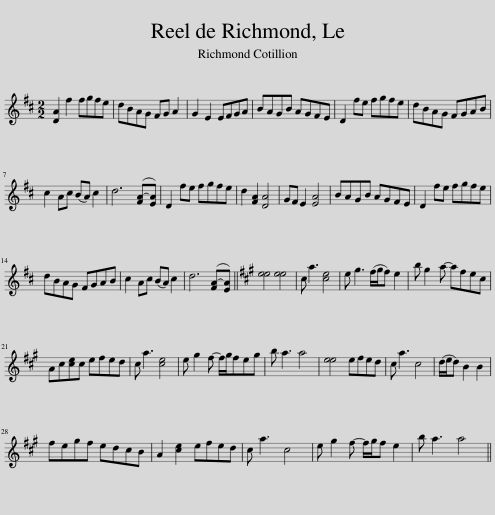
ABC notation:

X:1
L:1/8
M:2/2
I:linebreak $
K:D
V:1 treble
V:1
 [DA]2 f2 fgfe | dBAG FG A2 | G2 E2 EFGA | BAGB AGFE | D2 fe fgfe | %5
 dBAG FGAB |$ c2 Ac (BA) c2 | d6 ([FA-][EA]) | D2 fe fgfe | d2 [FA]2 [DA]4 | %10
 GF E2 [EA]4 | BAGB AGFE | D2 fe fgfe |$ dBAG FGAB | c2 Ac (BA) c2 | %15
 d6 ([FA-][EA]) ||[K:A] [ee]4 [ee]4 | c a3 [ce]4 | e g3 (f/g/f) e2 | b g2 a- afec |$ %20
 Ac[ce]c efed | c a3 [ce]4 | e g2 f- f/g/feg | b a3 a4 | [ee]4 efed | %25
 c a3 c4 | (d/e/d) B2 B2 |$ fegf edcB | A2 [ce]2 efed | c a3 c4 | %30
 e g2 f- f/g/f e2 | b a3 a4 || %32
